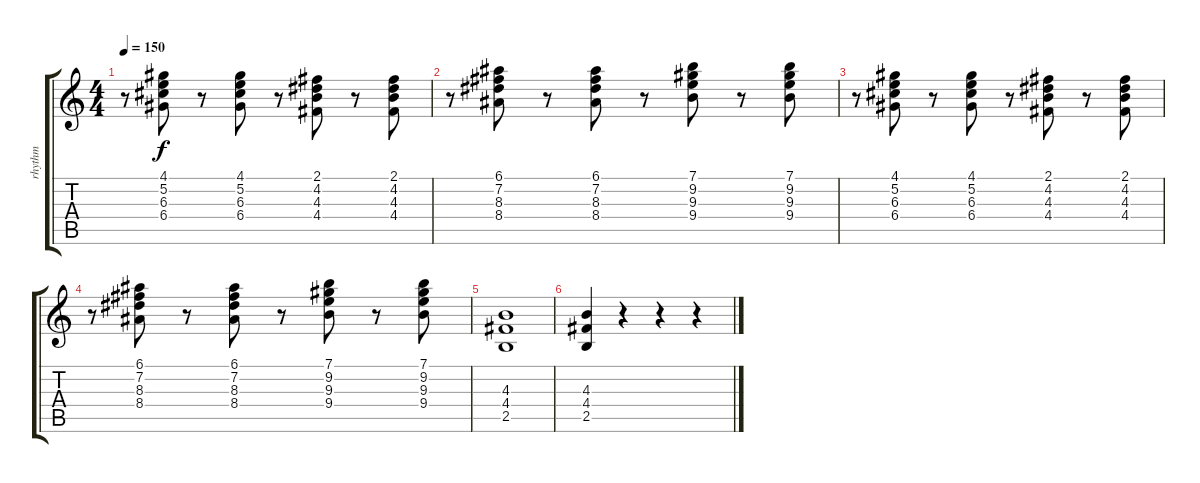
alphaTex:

\track ("rhythm" "rhythm") {instrument distortionguitar}
\staff {score tabs}
\tuning (E4 B3 G3 D3 A2 E2) {hide}
\ts (4 4)
\tempo 150
\clef g2
\ks c
r.8{dy f} (4.1 5.2 6.3 6.4).8 r.8 (4.1 5.2 6.3 6.4).8 r.8 (2.1 4.2 4.3 4.4).8 r.8 (2.1 4.2 4.3 4.4).8 |
r.8 (6.1 7.2 8.3 8.4).8 r.8 (6.1 7.2 8.3 8.4).8 r.8 (7.1 9.2 9.3 9.4).8 r.8 (7.1 9.2 9.3 9.4).8 |
r.8 (4.1 5.2 6.3 6.4).8 r.8 (4.1 5.2 6.3 6.4).8 r.8 (2.1 4.2 4.3 4.4).8 r.8 (2.1 4.2 4.3 4.4).8 |
r.8 (6.1 7.2 8.3 8.4).8 r.8 (6.1 7.2 8.3 8.4).8 r.8 (7.1 9.2 9.3 9.4).8 r.8 (7.1 9.2 9.3 9.4).8 |
(4.3 4.4 2.5).1{volume 16} |
(4.3 4.4 2.5).4 r.4 r.4 r.4
